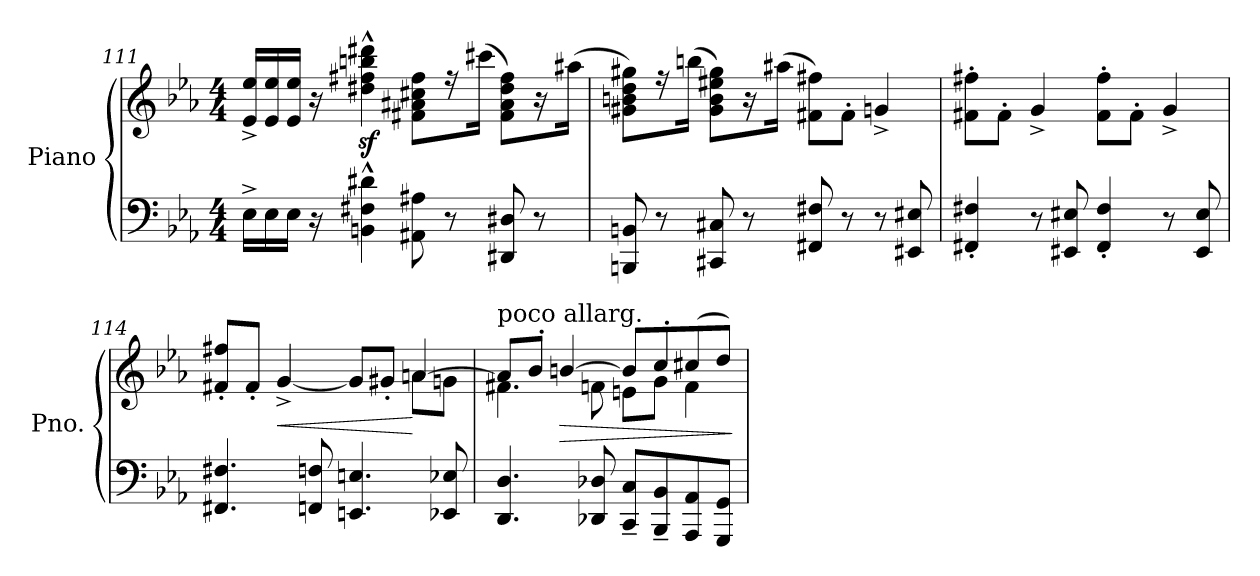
**kern	**kern	**dynam
*part1	*part1	*part1
*staff2	*staff1	*staff1/2
*I"Piano	*	*
*I'Pno.	*	*
*clefF4	*clefG2	*
*k[b-e-a-]	*k[b-e-a-]	*
*M4/4	*M4/4	*
=111	=111	=111
16E-^\LL	16e-/^ 16ee-/^LL	.
16E-\	16e-/ 16ee-/	.
16E-\JJ	16e-/ 16ee-/JJ	.
16r	16r	.
4BBn\^^ 4F#X\^^ 4d#X\^^	4dd#X\z<^^ 4ff#X\z<^^ 4bbn\z<^^ 4ddd#X\z<^^	.
8AA#X\ 8A#X\	8f#X\ 8a#X\ 8cc#X\ 8ff#\L	.
8r	16r	.
.	(16ccc#X\Jk	.
8DD#X/ 8D#X/	8f#\ 8a#\ 8dd#\ 8ff#\L)	.
8r	16r	.
.	(16aa#X\Jk	.
=112	=112	=112
8BBBn/ 8BBn/	8g#X\ 8bn\ 8dd\ 8gg#X\L)	.
8r	16r	.
.	(16bbn\Jk	.
8CC#X/ 8C#X/	8g#\ 8b\ 8ee#X\ 8gg#\L)	.
8r	16r	.
.	(16aa#X\Jk	.
8FF#X/ 8F#X/	8f#X\ 8ff#X\L)	.
8r	8f#'\J	.
8r	4gn^/	.
8EE#X/ 8E#X/	.	.
!!LO:LB:g=z
=113	=113	=113
4FF#X/' 4F#X/'	8f#X\' 8ff#X\'L	.
.	8f#'\J	.
8r	4g^/	.
8EE#X/ 8E#X/	.	.
4FF#/' 4F#/'	8f#\' 8ff#\'L	.
.	8f#'\J	.
8r	4g^/	.
8EE#/ 8E#/	.	.
=114	=114	=114
*	*^	*
4.FF#X/ 4.F#X/	8f#X/' 8ff#X/'L	2.ryy	.
.	8f#'/J	.	.
!	!	!	!LO:HP:b
.	[4g^/	.	<
8FFn/ 8Fn/	.	.	.
4.EEn/ 4.En/	8g/L]	.	.
.	8g#X'/J	.	.
.	[4an/	8a\L	[
8EE-X/ 8E-X/	.	8gn\J	.
=115	=115	=115	=115
*	*MM136	*	*
!	!LO:TX:a:t=poco allarg.	!	!
4.DD/ 4.D/	8a/L]	4.f#X\	.
.	8b-'/J	.	.
*	*MM134	*	*
!	!	!	!LO:HP:b
.	[4bn/	.	>
8DD-X/ 8D-X/	.	8fn\	.
*	*MM132	*	*
8CC/~ 8C/~L	8b/L]	8en\L	.
8BBB-/~ 8BB-/~	8cc'/	8g\J	.
*	*MM130	*	*
8AAA-/ 8AA-/	(8cc#X/	4f\	.
8GGG/ 8GG/J	8dd/J)	.	.
*	*v	*v	*
.	.	]
=	=	=
*-	*-	*-
